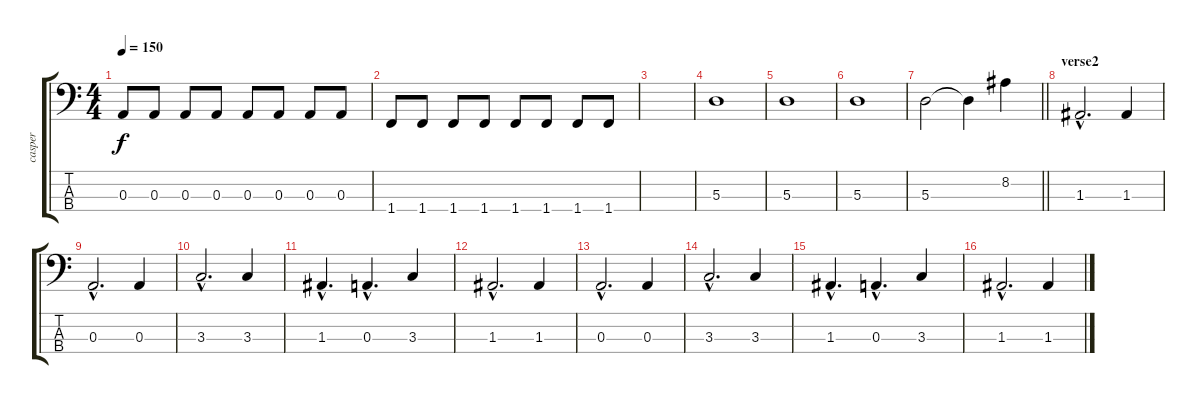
\track ("casper" "casper") {instrument electricbasspick}
\staff {score tabs}
\tuning (G2 D2 A1 E1) {hide}
\ts (4 4)
\tempo 150
\clef f4
\ks c
0.3.8{dy f} 0.3.8 0.3.8 0.3.8 0.3.8 0.3.8 0.3.8 0.3.8 |
1.4.8 1.4.8 1.4.8 1.4.8 1.4.8 1.4.8 1.4.8 1.4.8 |
|
5.3.1 |
5.3.1 |
5.3.1 |
\barLineRight lightlight
5.3.2 5.3{t}.4 8.2.4 |
\section ("" "verse2")
1.3{hac}.2{d} 1.3.4 |
0.3{hac}.2{d} 0.3.4 |
3.3{hac}.2{d} 3.3.4 |
1.3{hac}.4{d} 0.3{hac}.4{d} 3.3.4 |
1.3{hac}.2{d} 1.3.4 |
0.3{hac}.2{d} 0.3.4 |
3.3{hac}.2{d} 3.3.4 |
1.3{hac}.4{d} 0.3{hac}.4{d} 3.3.4 |
1.3{hac}.2{d} 1.3.4
